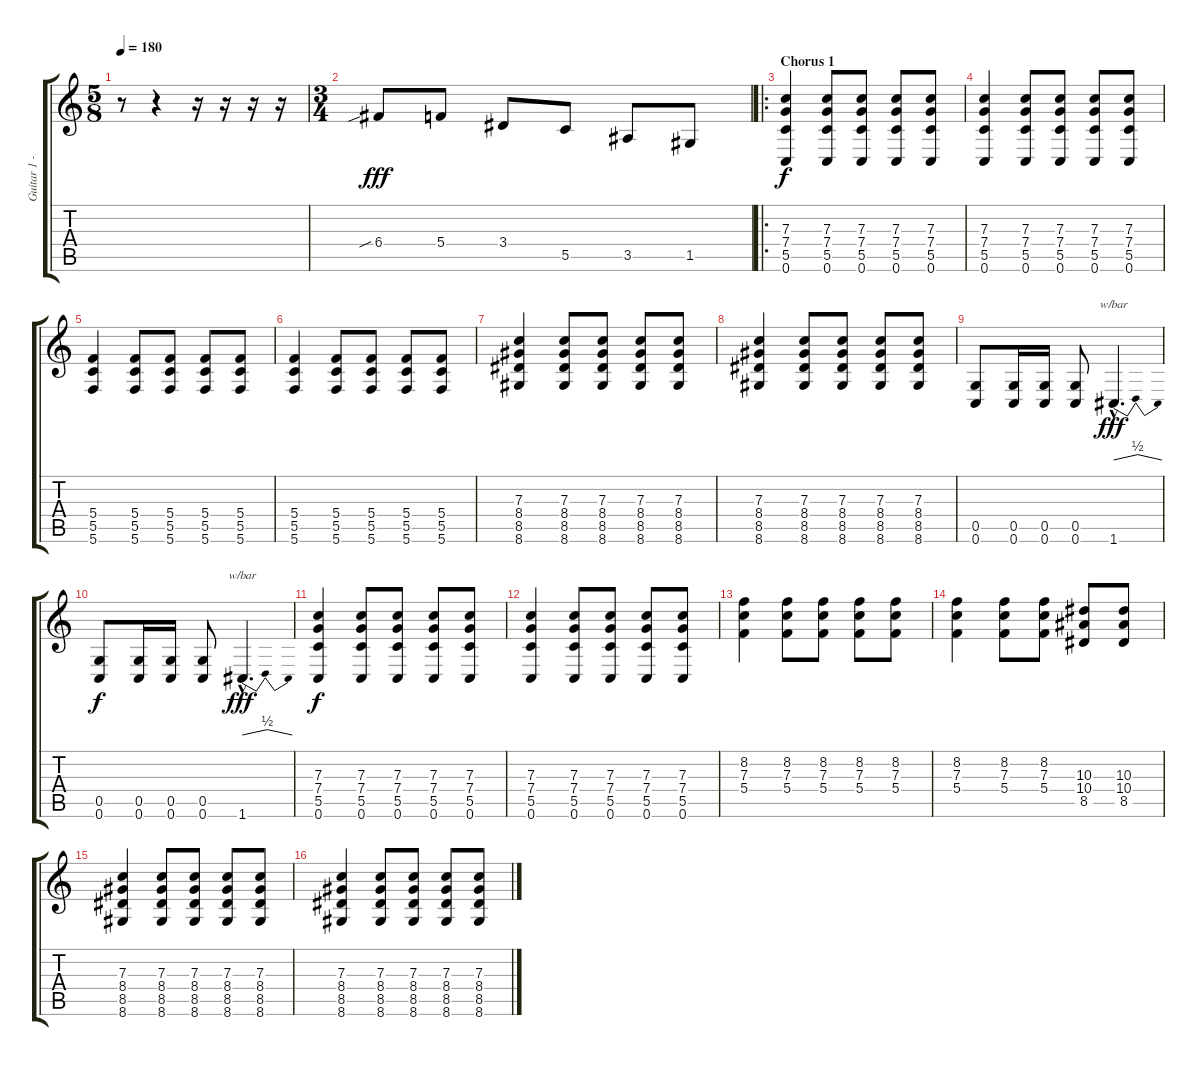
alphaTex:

\track ("Guitar 1 - Mario" "Guitar 1 -") {instrument distortionguitar}
\staff {score tabs}
\tuning (D4 A3 F3 C3 G2 C2) {hide}
\ts (5 8)
\tempo 180
\clef g2
\ks c
r.8{dy f} r.4 r.16 r.16 r.16 r.16 |
\ts (3 4)
6.4{sib}.8{dy fff} 5.4.8 3.4.8 5.5.8 3.5.8 1.5.8 |
\ro
\section ("" "Chorus 1")
(7.3 7.4 5.5 0.6).4{dy f} (7.3 7.4 5.5 0.6).8 (7.3 7.4 5.5 0.6).8 (7.3 7.4 5.5 0.6).8 (7.3 7.4 5.5 0.6).8 |
(7.3 7.4 5.5 0.6).4 (7.3 7.4 5.5 0.6).8 (7.3 7.4 5.5 0.6).8 (7.3 7.4 5.5 0.6).8 (7.3 7.4 5.5 0.6).8 |
(5.4 5.5 5.6).4 (5.4 5.5 5.6).8 (5.4 5.5 5.6).8 (5.4 5.5 5.6).8 (5.4 5.5 5.6).8 |
(5.4 5.5 5.6).4 (5.4 5.5 5.6).8 (5.4 5.5 5.6).8 (5.4 5.5 5.6).8 (5.4 5.5 5.6).8 |
(7.3 8.4 8.5 8.6).4 (7.3 8.4 8.5 8.6).8 (7.3 8.4 8.5 8.6).8 (7.3 8.4 8.5 8.6).8 (7.3 8.4 8.5 8.6).8 |
(7.3 8.4 8.5 8.6).4 (7.3 8.4 8.5 8.6).8 (7.3 8.4 8.5 8.6).8 (7.3 8.4 8.5 8.6).8 (7.3 8.4 8.5 8.6).8 |
(0.5 0.6).8 (0.5 0.6).16 (0.5 0.6).16 (0.5 0.6).8 1.6{hac}.4{d tbe (dip default 0 0 30 2 60 0) dy fff} |
(0.5 0.6).8{dy f} (0.5 0.6).16 (0.5 0.6).16 (0.5 0.6).8 1.6{hac}.4{d tbe (dip default 0 0 30 2 60 0) dy fff} |
(7.3 7.4 5.5 0.6).4{dy f} (7.3 7.4 5.5 0.6).8 (7.3 7.4 5.5 0.6).8 (7.3 7.4 5.5 0.6).8 (7.3 7.4 5.5 0.6).8 |
(7.3 7.4 5.5 0.6).4 (7.3 7.4 5.5 0.6).8 (7.3 7.4 5.5 0.6).8 (7.3 7.4 5.5 0.6).8 (7.3 7.4 5.5 0.6).8 |
(8.2 7.3 5.4).4 (8.2 7.3 5.4).8 (8.2 7.3 5.4).8 (8.2 7.3 5.4).8 (8.2 7.3 5.4).8 |
(8.2 7.3 5.4).4 (8.2 7.3 5.4).8 (8.2 7.3 5.4).8 (10.3 10.4 8.5).8 (10.3 10.4 8.5).8 |
(7.3 8.4 8.5 8.6).4 (7.3 8.4 8.5 8.6).8 (7.3 8.4 8.5 8.6).8 (7.3 8.4 8.5 8.6).8 (7.3 8.4 8.5 8.6).8 |
(7.3 8.4 8.5 8.6).4 (7.3 8.4 8.5 8.6).8 (7.3 8.4 8.5 8.6).8 (7.3 8.4 8.5 8.6).8 (7.3 8.4 8.5 8.6).8
